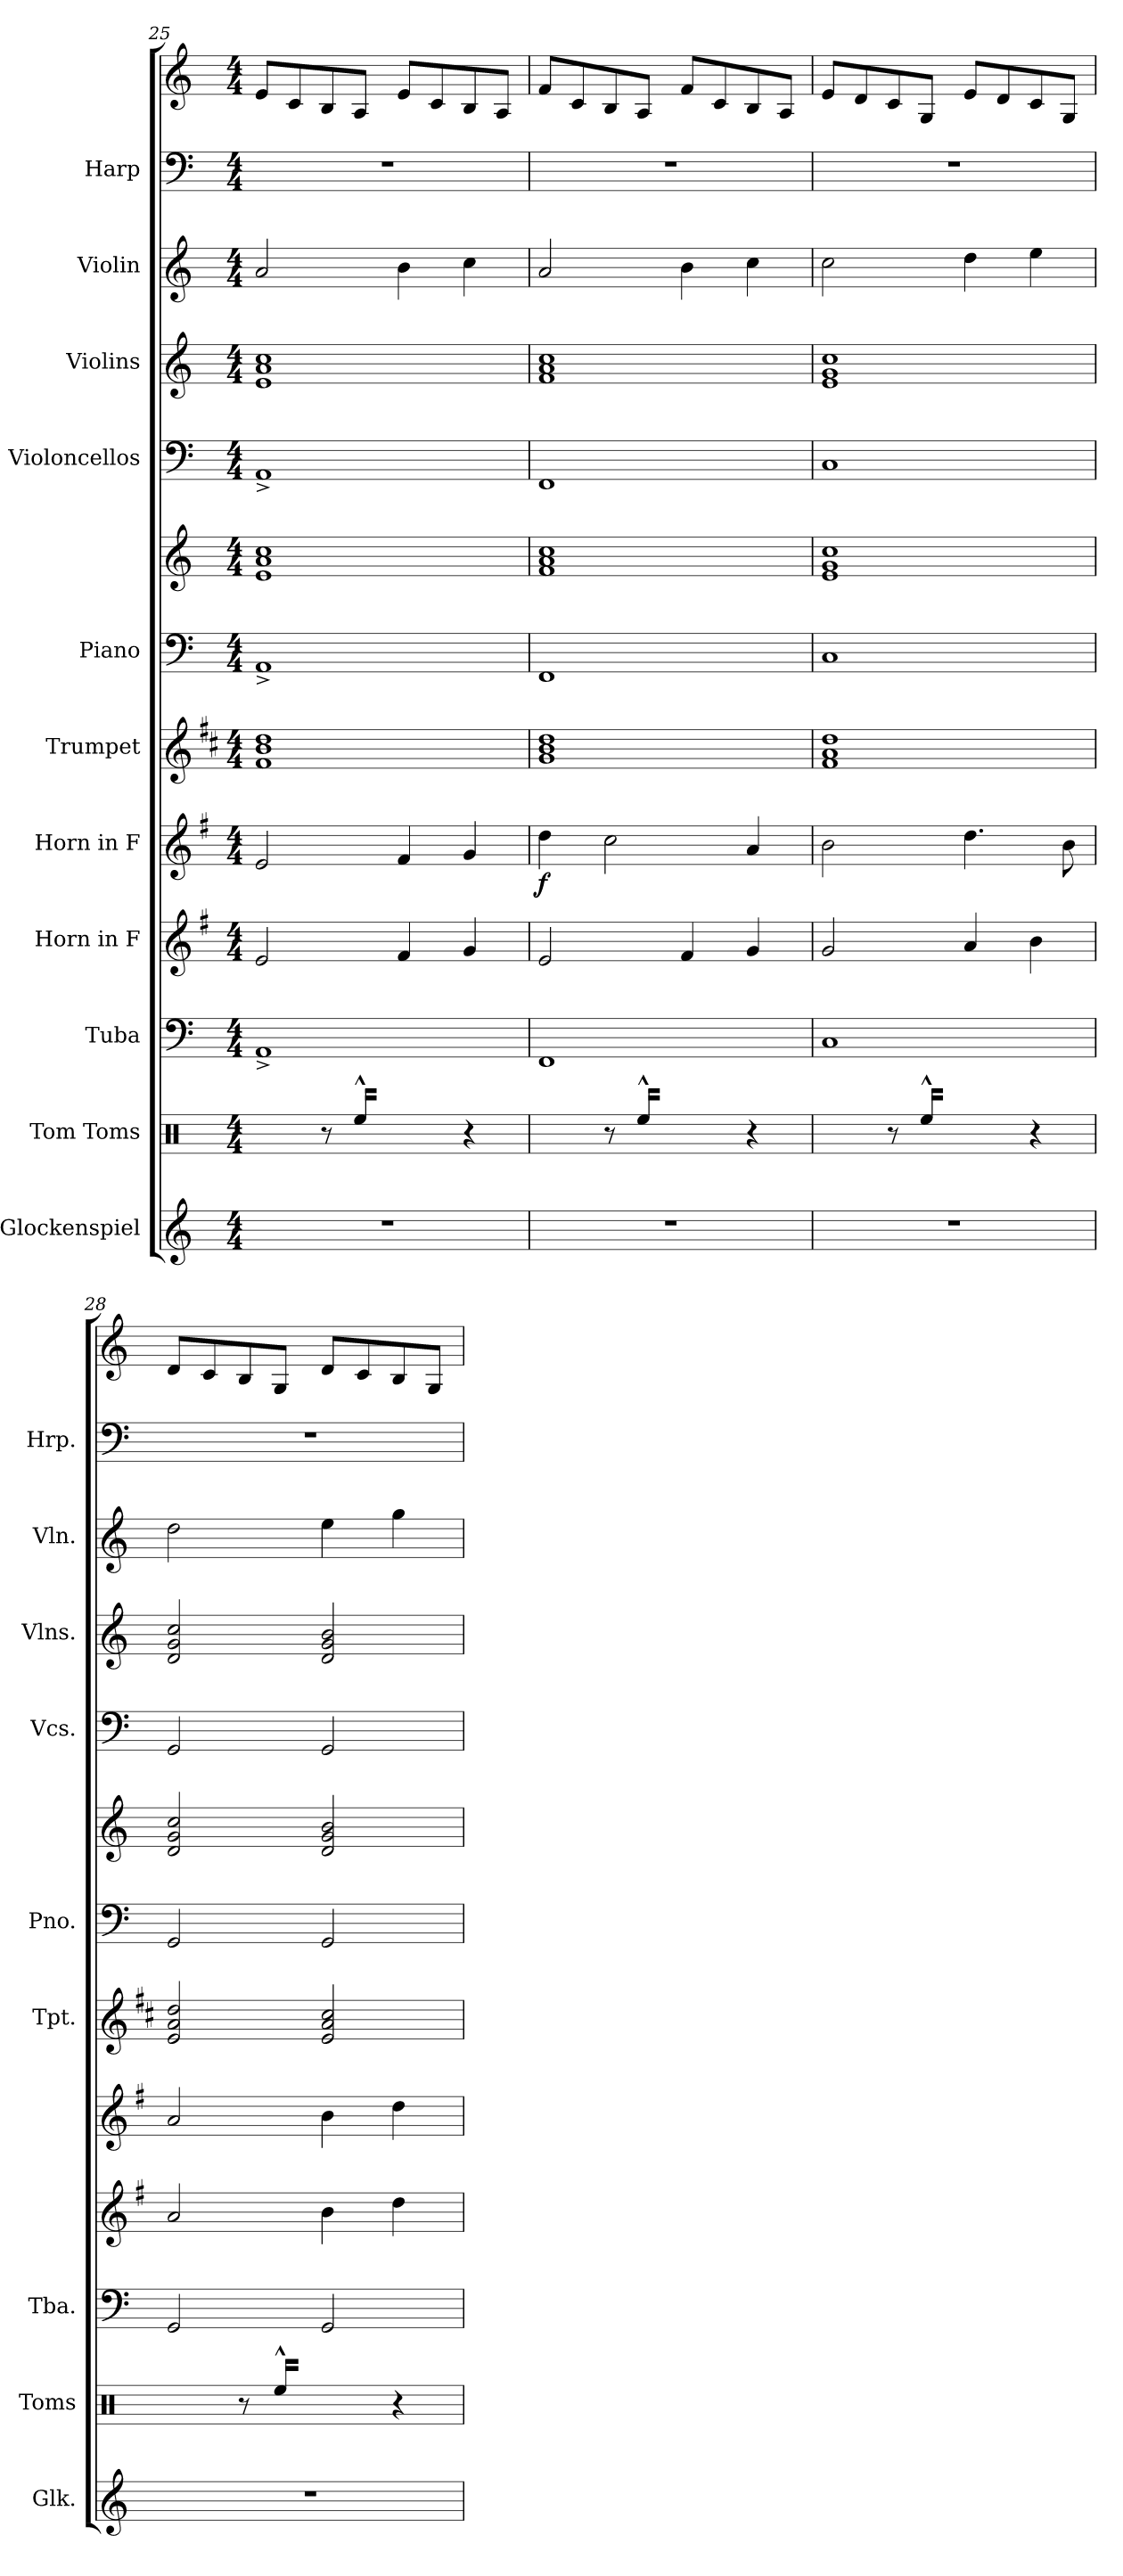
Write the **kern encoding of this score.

**kern	**kern	**kern	**kern	**kern	**dynam	**kern	**kern	**kern	**kern	**kern	**kern	**kern	**kern
*part11	*part10	*part9	*part8	*part7	*part7	*part6	*part5	*part5	*part4	*part3	*part2	*part1	*part1
*staff13	*staff12	*staff11	*staff10	*staff9	*staff9	*staff8	*staff7	*staff6	*staff5	*staff4	*staff3	*staff2	*staff1
*I"Glockenspiel	*I"Tom Toms	*I"Tuba	*I"Horn in F	*I"Horn in F	*	*I"Trumpet	*I"Piano	*	*I"Violoncellos	*I"Violins	*I"Violin	*I"Harp	*
*I'Glk.	*I'Toms	*I'Tba.	*	*	*	*I'Tpt.	*I'Pno.	*	*I'Vcs.	*I'Vlns.	*I'Vln.	*I'Hrp.	*
*clefG2	*clefX	*clefF4	*clefG2	*clefG2	*	*clefG2	*clefF4	*clefG2	*clefF4	*clefG2	*clefG2	*clefF4	*clefG2
*ITrd-14c-24	*	*	*ITrd4c7	*ITrd4c7	*	*ITrd1c2	*	*	*	*	*	*	*
*k[]	*k[]	*k[]	*k[]	*k[]	*	*k[]	*k[]	*k[]	*k[]	*k[]	*k[]	*k[]	*k[]
*M4/4	*M4/4	*M4/4	*M4/4	*M4/4	*	*M4/4	*M4/4	*M4/4	*M4/4	*M4/4	*M4/4	*M4/4	*M4/4
=25	=25	=25	=25	=25	=25	=25	=25	=25	=25	=25	=25	=25	=25
1r	4R^/	1AA^	2A/	2A/	.	1e 1a 1cc	1AA^	1e 1a 1cc	1AA^	1e 1a 1cc	2a/	1r	8e/L
.	.	.	.	.	.	.	.	.	.	.	.	.	8c/
.	8r	.	.	.	.	.	.	.	.	.	.	.	8B/
.	16Ree^^/LL	.	.	.	.	.	.	.	.	.	.	.	8A/J
.	16R^^/JJ	.	.	.	.	.	.	.	.	.	.	.	.
.	4R^/	.	4B/	4B/	.	.	.	.	.	.	4b\	.	8e/L
.	.	.	.	.	.	.	.	.	.	.	.	.	8c/
.	4r	.	4c/	4c/	.	.	.	.	.	.	4cc\	.	8B/
.	.	.	.	.	.	.	.	.	.	.	.	.	8A/J
=26	=26	=26	=26	=26	=26	=26	=26	=26	=26	=26	=26	=26	=26
!	!	!	!	!	!LO:DY:b	!	!	!	!	!	!	!	!
1r	4R^/	1FF	2A/	4g\	f	1f 1a 1cc	1FF	1f 1a 1cc	1FF	1f 1a 1cc	2a/	1r	8f/L
.	.	.	.	.	.	.	.	.	.	.	.	.	8c/
.	8r	.	.	2f\	.	.	.	.	.	.	.	.	8B/
.	16Ree^^/LL	.	.	.	.	.	.	.	.	.	.	.	8A/J
.	16R^^/JJ	.	.	.	.	.	.	.	.	.	.	.	.
.	4R^/	.	4B/	.	.	.	.	.	.	.	4b\	.	8f/L
.	.	.	.	.	.	.	.	.	.	.	.	.	8c/
.	4r	.	4c/	4d/	.	.	.	.	.	.	4cc\	.	8B/
.	.	.	.	.	.	.	.	.	.	.	.	.	8A/J
=27	=27	=27	=27	=27	=27	=27	=27	=27	=27	=27	=27	=27	=27
1r	4R^/	1C	2c/	2e\	.	1e 1g 1cc	1C	1e 1g 1cc	1C	1e 1g 1cc	2cc\	1r	8e/L
.	.	.	.	.	.	.	.	.	.	.	.	.	8d/
.	8r	.	.	.	.	.	.	.	.	.	.	.	8c/
.	16Ree^^/LL	.	.	.	.	.	.	.	.	.	.	.	8G/J
.	16R^^/JJ	.	.	.	.	.	.	.	.	.	.	.	.
.	4R^/	.	4d/	4.g\	.	.	.	.	.	.	4dd\	.	8e/L
.	.	.	.	.	.	.	.	.	.	.	.	.	8d/
.	4r	.	4e\	.	.	.	.	.	.	.	4ee\	.	8c/
.	.	.	.	8e\	.	.	.	.	.	.	.	.	8G/J
!!LO:PB:g=z
=28	=28	=28	=28	=28	=28	=28	=28	=28	=28	=28	=28	=28	=28
1r	4R^/	2GG/	2d/	2d/	.	2d/ 2g/ 2cc/	2GG/	2d/ 2g/ 2cc/	2GG/	2d/ 2g/ 2cc/	2dd\	1r	8d/L
.	.	.	.	.	.	.	.	.	.	.	.	.	8c/
.	8r	.	.	.	.	.	.	.	.	.	.	.	8B/
.	16Ree^^/LL	.	.	.	.	.	.	.	.	.	.	.	8G/J
.	16R^^/JJ	.	.	.	.	.	.	.	.	.	.	.	.
.	4R^/	2GG/	4e\	4e\	.	2d/ 2g/ 2b/	2GG/	2d/ 2g/ 2b/	2GG/	2d/ 2g/ 2b/	4ee\	.	8d/L
.	.	.	.	.	.	.	.	.	.	.	.	.	8c/
.	4r	.	4g\	4g\	.	.	.	.	.	.	4gg\	.	8B/
.	.	.	.	.	.	.	.	.	.	.	.	.	8G/J
=	=	=	=	=	=	=	=	=	=	=	=	=	=
*-	*-	*-	*-	*-	*-	*-	*-	*-	*-	*-	*-	*-	*-
